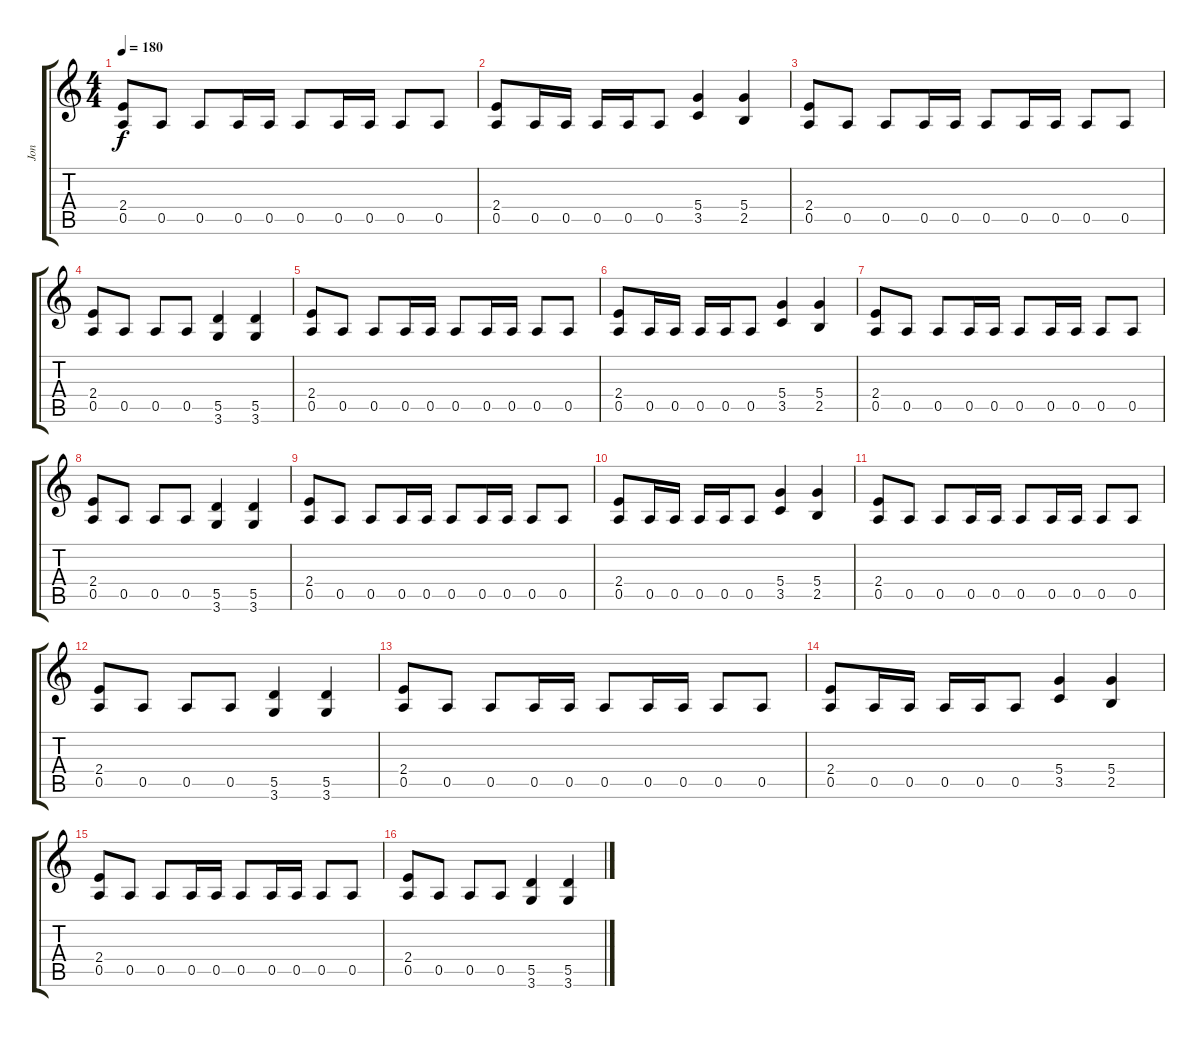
\track ("Jon" "Jon") {instrument distortionguitar}
\staff {score tabs}
\tuning (E4 B3 G3 D3 A2 E2) {hide}
\ts (4 4)
\tempo 180
\clef g2
\ks c
(2.4 0.5).8{dy f instrument distortionguitar} 0.5.8 0.5.8 0.5.16 0.5.16 0.5.8 0.5.16 0.5.16 0.5.8 0.5.8 |
(2.4 0.5).8 0.5.16 0.5.16 0.5.16 0.5.16 0.5.8 (5.4 3.5).4 (5.4 2.5).4 |
(2.4 0.5).8 0.5.8 0.5.8 0.5.16 0.5.16 0.5.8 0.5.16 0.5.16 0.5.8 0.5.8 |
(2.4 0.5).8 0.5.8 0.5.8 0.5.8 (5.5 3.6).4 (5.5 3.6).4 |
(2.4 0.5).8 0.5.8 0.5.8 0.5.16 0.5.16 0.5.8 0.5.16 0.5.16 0.5.8 0.5.8 |
(2.4 0.5).8 0.5.16 0.5.16 0.5.16 0.5.16 0.5.8 (5.4 3.5).4 (5.4 2.5).4 |
(2.4 0.5).8 0.5.8 0.5.8 0.5.16 0.5.16 0.5.8 0.5.16 0.5.16 0.5.8 0.5.8 |
(2.4 0.5).8 0.5.8 0.5.8 0.5.8 (5.5 3.6).4 (5.5 3.6).4 |
(2.4 0.5).8 0.5.8 0.5.8 0.5.16 0.5.16 0.5.8 0.5.16 0.5.16 0.5.8 0.5.8 |
(2.4 0.5).8 0.5.16 0.5.16 0.5.16 0.5.16 0.5.8 (5.4 3.5).4 (5.4 2.5).4 |
(2.4 0.5).8 0.5.8 0.5.8 0.5.16 0.5.16 0.5.8 0.5.16 0.5.16 0.5.8 0.5.8 |
(2.4 0.5).8 0.5.8 0.5.8 0.5.8 (5.5 3.6).4 (5.5 3.6).4 |
(2.4 0.5).8 0.5.8 0.5.8 0.5.16 0.5.16 0.5.8 0.5.16 0.5.16 0.5.8 0.5.8 |
(2.4 0.5).8 0.5.16 0.5.16 0.5.16 0.5.16 0.5.8 (5.4 3.5).4 (5.4 2.5).4 |
(2.4 0.5).8 0.5.8 0.5.8 0.5.16 0.5.16 0.5.8 0.5.16 0.5.16 0.5.8 0.5.8 |
(2.4 0.5).8 0.5.8 0.5.8 0.5.8 (5.5 3.6).4 (5.5 3.6).4
